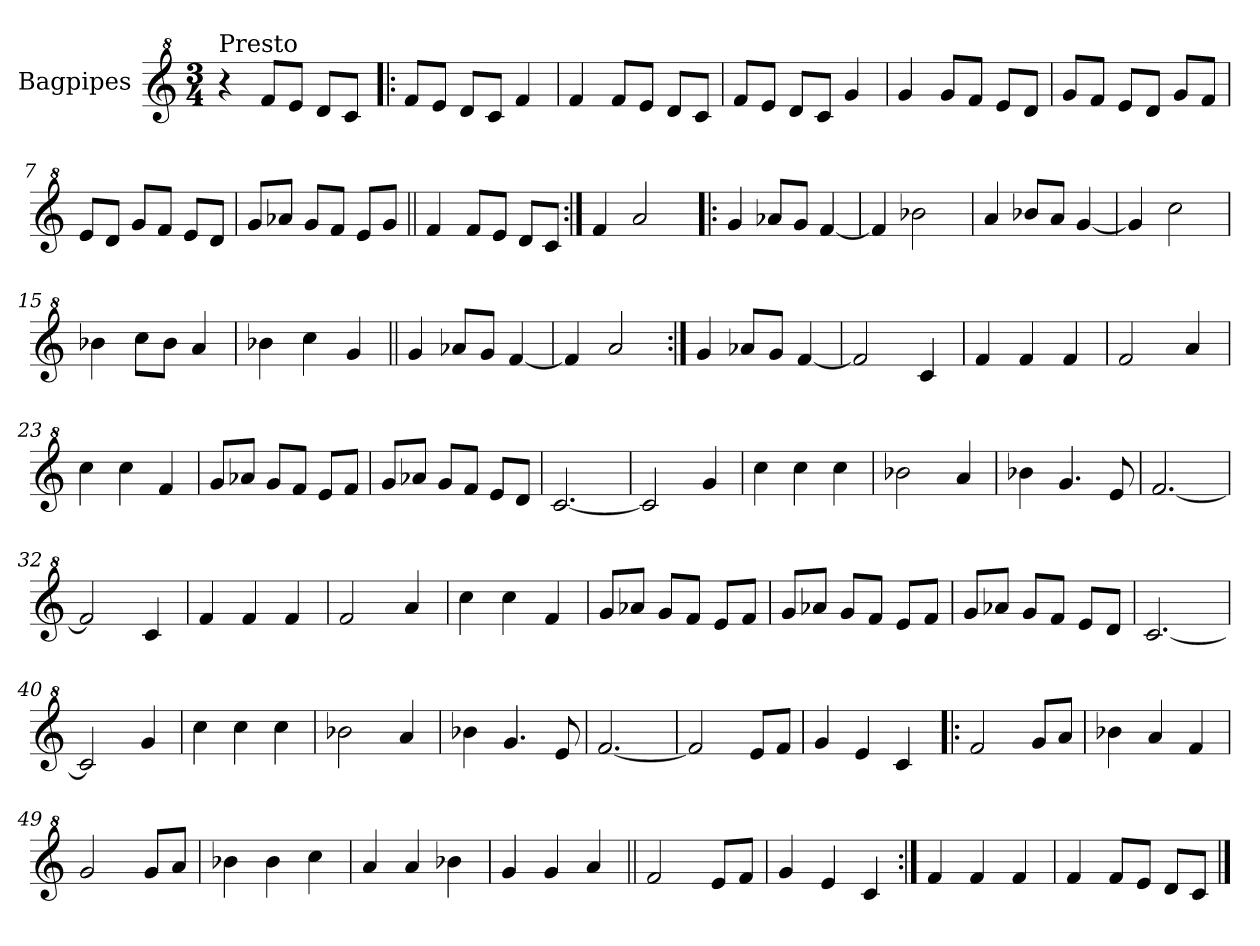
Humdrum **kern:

**kern
*part1
*staff1
*I"Bagpipes
*I'Bag
*clefG^2
*k[]
*C:
*M3/4
=1
!LO:TX:a:t=Presto
4r
8ff/L
8ee/J
8dd/L
8cc/J
=2!|:
8ff/L
8ee/J
8dd/L
8cc/J
4ff/
=3
4ff/
8ff/L
8ee/J
8dd/L
8cc/J
=4
8ff/L
8ee/J
8dd/L
8cc/J
4gg/
=5
4gg/
8gg/L
8ff/J
8ee/L
8dd/J
=6
8gg/L
8ff/J
8ee/L
8dd/J
8gg/L
8ff/J
=7
8ee/L
8dd/J
8gg/L
8ff/J
8ee/L
8dd/J
=8
8gg/L
8aa-X/J
8gg/L
8ff/J
8ee/L
8gg/J
!!LO:LB:g=z
=9||
4ff/
8ff/L
8ee/J
8dd/L
8cc/J
=10:|!
4ff/
2aa/
=11!|:
4gg/
8aa-X/L
8gg/J
[4ff/
=12
4ff/]
2bb-X\
=13
4aa/
8bb-X/L
8aa/J
[4gg/
=14
4gg/]
2ccc\
=15
4bb-X\
8ccc\L
8bb-\J
4aa/
=16
4bb-X\
4ccc\
4gg/
=17||
4gg/
8aa-X/L
8gg/J
[4ff/
=18
4ff/]
2aa/
=19:|!
4gg/
8aa-X/L
8gg/J
[4ff/
!!LO:LB:g=z
=20
2ff/]
4cc/
=21
4ff/
4ff/
4ff/
=22
2ff/
4aa/
=23
4ccc\
4ccc\
4ff/
=24
8gg/L
8aa-X/J
8gg/L
8ff/J
8ee/L
8ff/J
=25
8gg/L
8aa-X/J
8gg/L
8ff/J
8ee/L
8dd/J
=26
[2.cc/
=27
2cc/]
4gg/
=28
4ccc\
4ccc\
4ccc\
=29
2bb-X\
4aa/
=30
4bb-X\
4.gg/
8ee/
=31
[2.ff/
!!LO:LB:g=z
=32
2ff/]
4cc/
=33
4ff/
4ff/
4ff/
=34
2ff/
4aa/
=35
4ccc\
4ccc\
4ff/
=36
8gg/L
8aa-X/J
8gg/L
8ff/J
8ee/L
8ff/J
=37
8gg/L
8aa-X/J
8gg/L
8ff/J
8ee/L
8ff/J
=38
8gg/L
8aa-X/J
8gg/L
8ff/J
8ee/L
8dd/J
=39
[2.cc/
=40
2cc/]
4gg/
=41
4ccc\
4ccc\
4ccc\
=42
2bb-X\
4aa/
!!LO:LB:g=z
=43
4bb-X\
4.gg/
8ee/
=44
[2.ff/
=45
2ff/]
8ee/L
8ff/J
=46
4gg/
4ee/
4cc/
=47!|:
2ff/
8gg/L
8aa/J
=48
4bb-X\
4aa/
4ff/
=49
2gg/
8gg/L
8aa/J
=50
4bb-X\
4bb-\
4ccc\
=51
4aa/
4aa/
4bb-X\
=52
4gg/
4gg/
4aa/
=53||
2ff/
8ee/L
8ff/J
=54
4gg/
4ee/
4cc/
!!LO:LB:g=z
=55:|!
4ff/
4ff/
4ff/
=56
4ff/
8ff/L
8ee/J
8dd/L
8cc/J
==
*-
